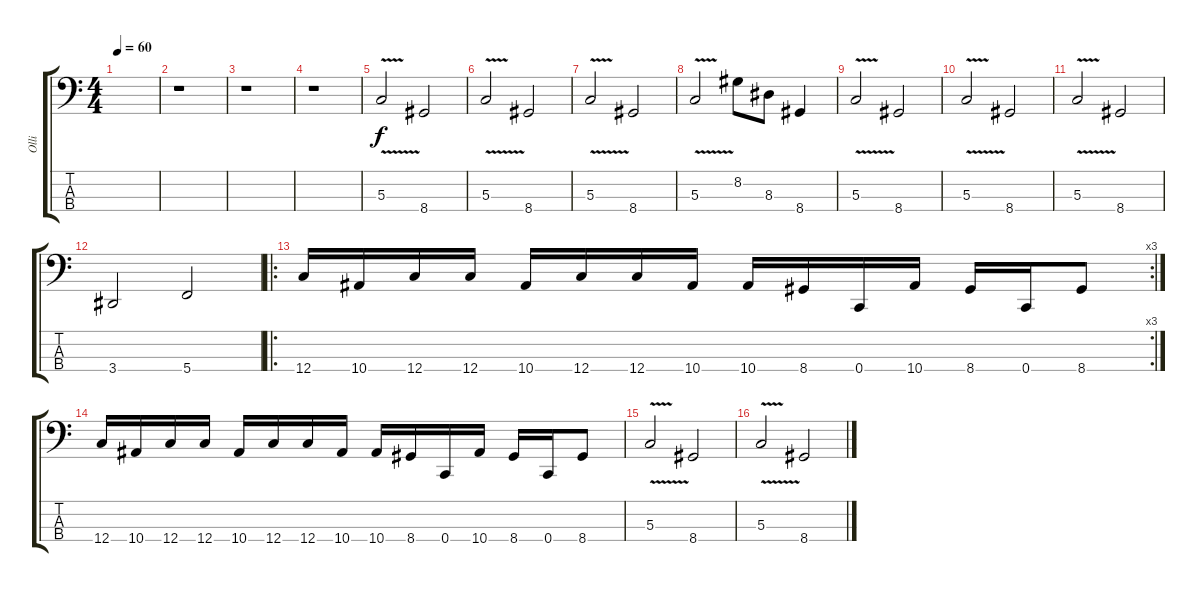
\track ("Olli" "Olli") {instrument electricbassfinger}
\staff {score tabs}
\tuning (F2 C2 G1 C1) {hide}
\ts (4 4)
\tempo 60
\clef f4
\ks c
|
r.1 |
r.1 |
r.1 |
5.3{v}.2 8.4.2 |
5.3{v}.2 8.4.2 |
5.3{v}.2 8.4.2 |
5.3{v}.2 8.2.8 8.3.8 8.4.4 |
5.3{v}.2 8.4.2 |
5.3{v}.2 8.4.2 |
5.3{v}.2 8.4.2 |
3.4.2 5.4.2 |
\ro
\rc 3
12.4.16 10.4.16 12.4.16 12.4.16 10.4.16 12.4.16 12.4.16 10.4.16 10.4.16 8.4.16 0.4.16 10.4.16 8.4.16 0.4.16 8.4.8 |
12.4.16 10.4.16 12.4.16 12.4.16 10.4.16 12.4.16 12.4.16 10.4.16 10.4.16 8.4.16 0.4.16 10.4.16 8.4.16 0.4.16 8.4.8 |
5.3{v}.2 8.4.2 |
5.3{v}.2 8.4.2
